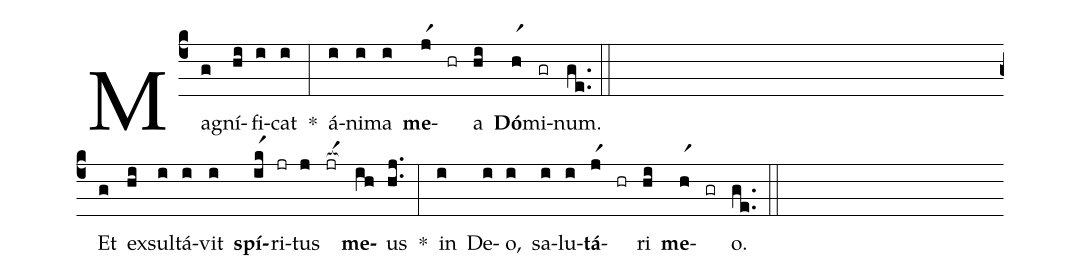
%%
(c4)
Mag(g)ní(hi)fi(i)cat(i) *(:)
á(i)ni(i)ma(i) <b>me</b>-(jr1) (hr) a(hi) <b>Dó</b>(hr1)mi(gr)num.(ge..) (::Z)

Et(g) ex(hi)sul(i)tá(i)vit(i) <b>spí</b>(ikr1)ri(jr)tus(j) (jr[ocba:1{]) <b>me</b>(i[ocba:1}]h)us(h.j.) *(:)
in(i) De(i)o,(i) sa(i)lu(i)<b>tá</b>-(jr1) (hr) ri(hi) <b>me</b>-(hr1) (gr) o.(ge..) (::)
